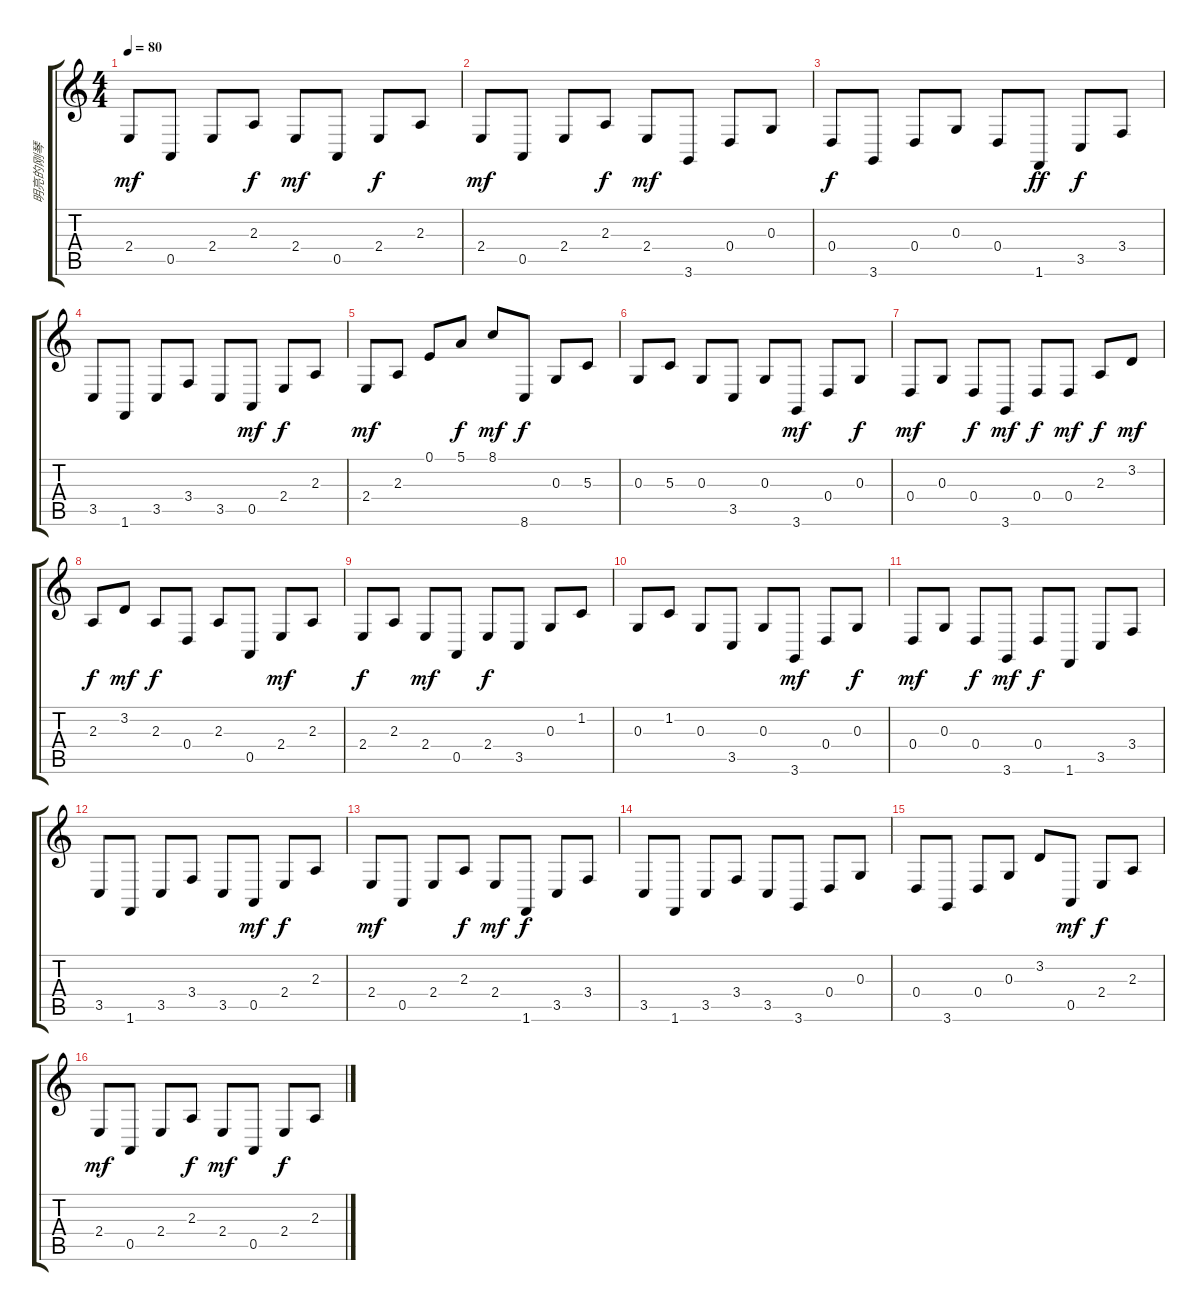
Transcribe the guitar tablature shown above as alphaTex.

\track ("明亮的刚琴 " "明亮的刚琴 ") {instrument brightacousticpiano}
\staff {score tabs}
\tuning (E4 B3 G3 D3 A2 E2) {hide}
\ts (4 4)
\tempo 80
\clef g2
\ks c
2.4.8{dy mf} 0.5.8 2.4.8 2.3.8{dy f} 2.4.8{dy mf} 0.5.8 2.4.8{dy f} 2.3.8 |
2.4.8{dy mf} 0.5.8 2.4.8 2.3.8{dy f} 2.4.8{dy mf} 3.6.8 0.4.8 0.3.8 |
0.4.8{dy f} 3.6.8 0.4.8 0.3.8 0.4.8 1.6.8{dy ff} 3.5.8{dy f} 3.4.8 |
3.5.8 1.6.8 3.5.8 3.4.8 3.5.8 0.5.8{dy mf} 2.4.8{dy f} 2.3.8 |
2.4.8{dy mf} 2.3.8 0.1.8 5.1.8{dy f} 8.1.8{dy mf} 8.6.8{dy f} 0.3.8 5.3.8 |
0.3.8 5.3.8 0.3.8 3.5.8 0.3.8 3.6.8{dy mf} 0.4.8 0.3.8{dy f} |
0.4.8{dy mf} 0.3.8 0.4.8{dy f} 3.6.8{dy mf} 0.4.8{dy f} 0.4.8{dy mf} 2.3.8{dy f} 3.2.8{dy mf} |
2.3.8{dy f} 3.2.8{dy mf} 2.3.8{dy f} 0.4.8 2.3.8 0.5.8 2.4.8{dy mf} 2.3.8 |
2.4.8{dy f} 2.3.8 2.4.8{dy mf} 0.5.8 2.4.8{dy f} 3.5.8 0.3.8 1.2.8 |
0.3.8 1.2.8 0.3.8 3.5.8 0.3.8 3.6.8{dy mf} 0.4.8 0.3.8{dy f} |
0.4.8{dy mf} 0.3.8 0.4.8{dy f} 3.6.8{dy mf} 0.4.8{dy f} 1.6.8 3.5.8 3.4.8 |
3.5.8 1.6.8 3.5.8 3.4.8 3.5.8 0.5.8{dy mf} 2.4.8{dy f} 2.3.8 |
2.4.8{dy mf} 0.5.8 2.4.8 2.3.8{dy f} 2.4.8{dy mf} 1.6.8{dy f} 3.5.8 3.4.8 |
3.5.8 1.6.8 3.5.8 3.4.8 3.5.8 3.6.8 0.4.8 0.3.8 |
0.4.8 3.6.8 0.4.8 0.3.8 3.2.8 0.5.8{dy mf} 2.4.8{dy f} 2.3.8 |
2.4.8{dy mf} 0.5.8 2.4.8 2.3.8{dy f} 2.4.8{dy mf} 0.5.8 2.4.8{dy f} 2.3.8
